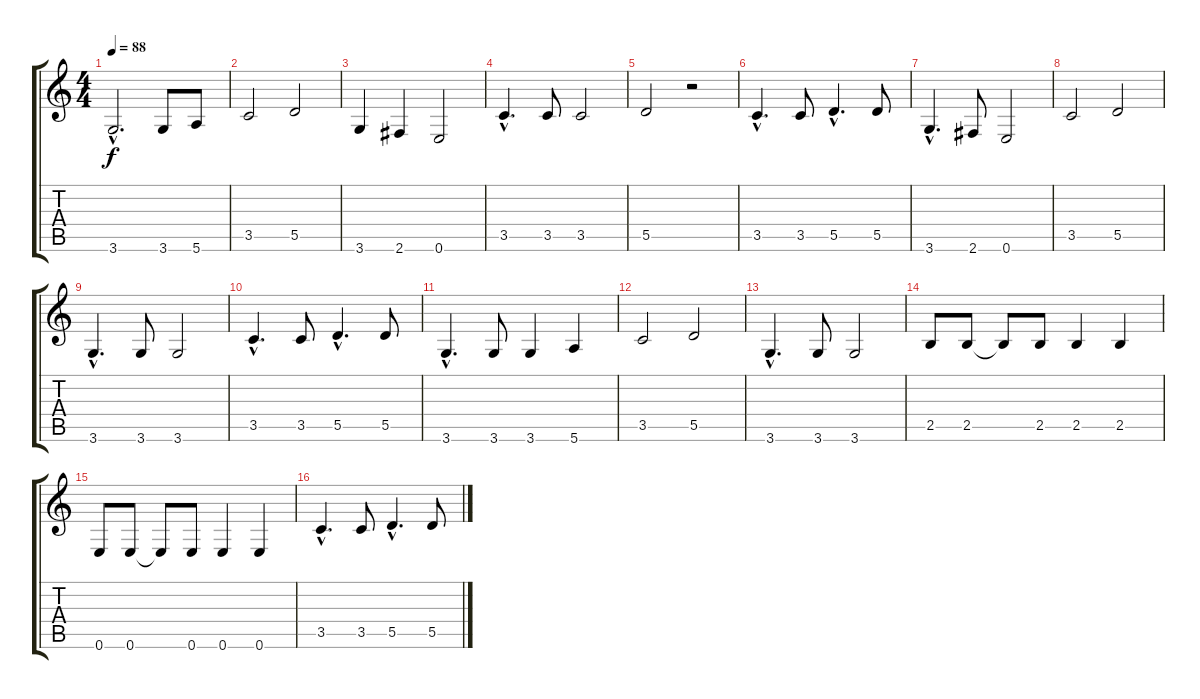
\track "" {instrument electricbassfinger}
\staff {score tabs}
\tuning (E4 B3 G3 D3 A2 E2) {hide}
\ts (4 4)
\tempo 88
\clef g2
\ks c
3.6{hac}.2{d dy f} 3.6.8 5.6.8 |
3.5.2 5.5.2 |
3.6.4 2.6.4 0.6.2 |
3.5{hac}.4{d} 3.5.8 3.5.2 |
5.5.2 r.2 |
3.5{hac}.4{d} 3.5.8 5.5{hac}.4{d} 5.5.8 |
3.6{hac}.4{d} 2.6.8 0.6.2 |
3.5.2 5.5.2 |
3.6{hac}.4{d} 3.6.8 3.6.2 |
3.5{hac}.4{d} 3.5.8 5.5{hac}.4{d} 5.5.8 |
3.6{hac}.4{d} 3.6.8 3.6.4 5.6.4 |
3.5.2 5.5.2 |
3.6{hac}.4{d} 3.6.8 3.6.2 |
2.5.8 2.5.8 2.5{t}.8 2.5.8 2.5.4 2.5.4 |
0.6.8 0.6.8 0.6{t}.8 0.6.8 0.6.4 0.6.4 |
3.5{hac}.4{d} 3.5.8 5.5{hac}.4{d} 5.5.8
